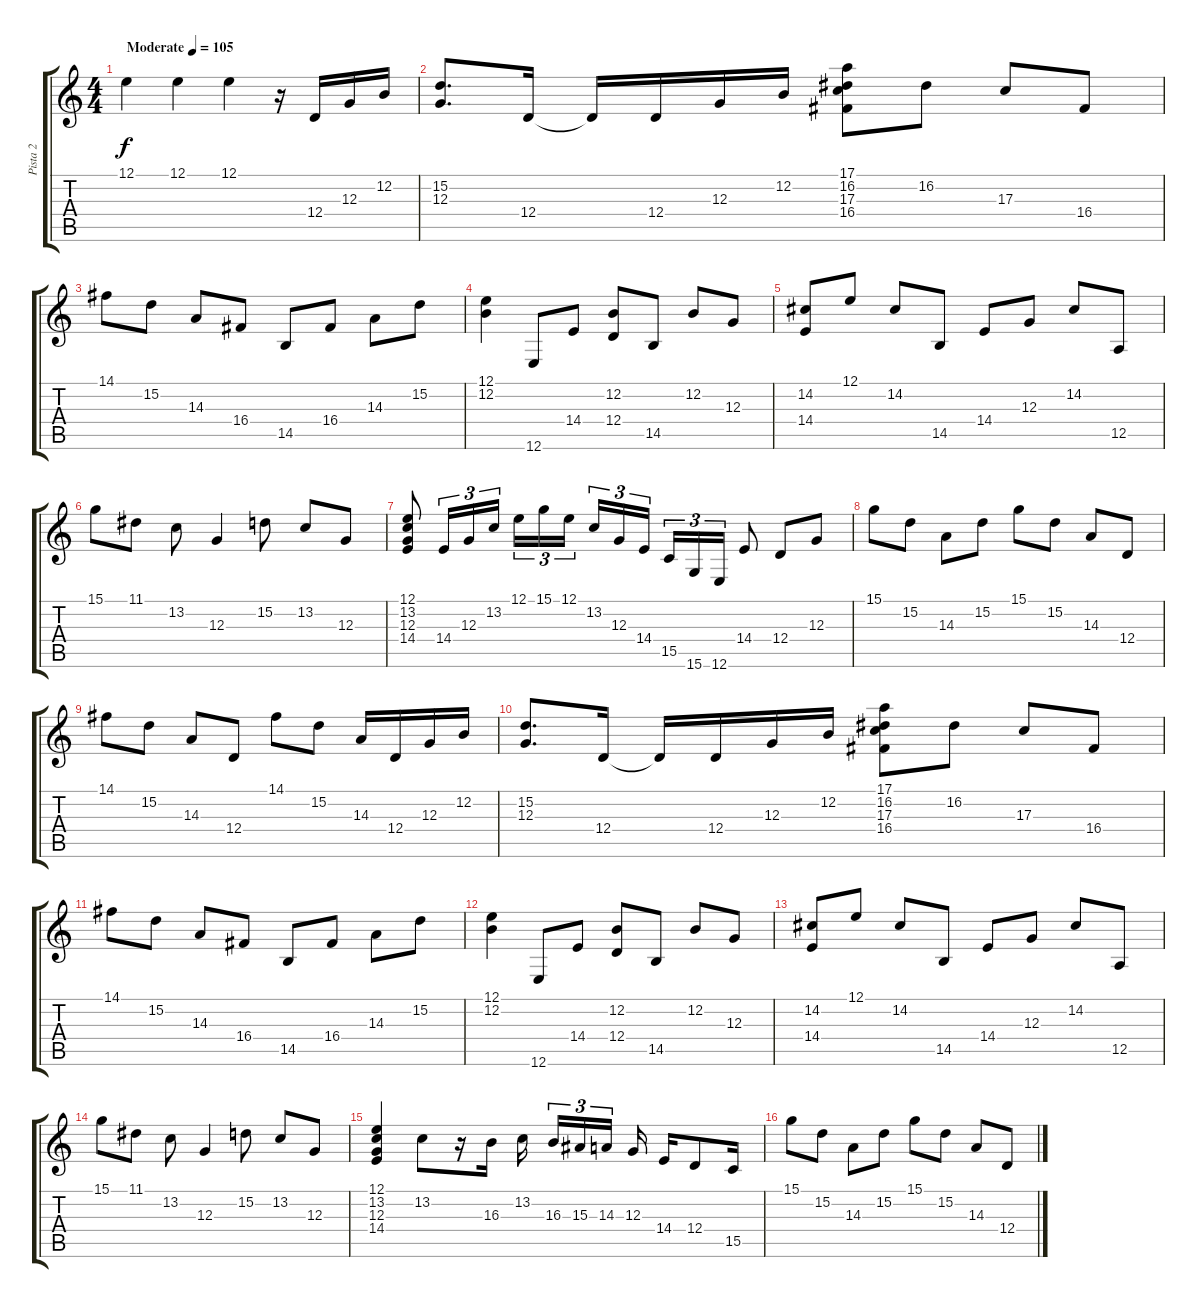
\track ("Pista 2" "Pista 2") {instrument brightacousticpiano}
\staff {score tabs}
\tuning (E4 B3 G3 D3 A2 E2) {hide}
\ts (4 4)
\tempo (105 "Moderate")
\clef g2
\ks c
12.1.4{dy f instrument brightacousticpiano} 12.1.4 12.1.4 r.16 12.4.16 12.3.16 12.2.16 |
(15.2 12.3).8{d} 12.4.16 12.4{t}.16 12.4.16 12.3.16 12.2.16 (17.1 16.2 17.3 16.4).8 16.2.8 17.3.8 16.4.8 |
14.1.8 15.2.8 14.3.8 16.4.8 14.5.8 16.4.8 14.3.8 15.2.8 |
(12.1 12.2).4 12.6.8 14.4.8 (12.2 12.4).8 14.5.8 12.2.8 12.3.8 |
(14.2 14.4).8 12.1.8 14.2.8 14.5.8 14.4.8 12.3.8 14.2.8 12.5.8 |
15.1.8 11.1.8 13.2.8 12.3.4 15.2.8 13.2.8 12.3.8 |
(12.1 13.2 12.3 14.4).8 14.4.16{tu (3 2)} 12.3.16{tu (3 2)} 13.2.16{tu (3 2)} 12.1.16{tu (3 2)} 15.1.16{tu (3 2)} 12.1.16{tu (3 2) beam splitsecondary} 13.2.16{tu (3 2)} 12.3.16{tu (3 2)} 14.4.16{tu (3 2)} 15.5.16{tu (3 2)} 15.6.16{tu (3 2)} 12.6.16{tu (3 2)} 14.4.8 12.4.8 12.3.8 |
15.1.8 15.2.8 14.3.8 15.2.8 15.1.8 15.2.8 14.3.8 12.4.8 |
14.1.8 15.2.8 14.3.8 12.4.8 14.1.8 15.2.8 14.3.16 12.4.16 12.3.16 12.2.16 |
(15.2 12.3).8{d} 12.4.16 12.4{t}.16 12.4.16 12.3.16 12.2.16 (17.1 16.2 17.3 16.4).8 16.2.8 17.3.8 16.4.8 |
14.1.8 15.2.8 14.3.8 16.4.8 14.5.8 16.4.8 14.3.8 15.2.8 |
(12.1 12.2).4 12.6.8 14.4.8 (12.2 12.4).8 14.5.8 12.2.8 12.3.8 |
(14.2 14.4).8 12.1.8 14.2.8 14.5.8 14.4.8 12.3.8 14.2.8 12.5.8 |
15.1.8 11.1.8 13.2.8 12.3.4 15.2.8 13.2.8 12.3.8 |
(12.1 13.2 12.3 14.4).4 13.2.8 r.16 16.3.16 13.2.16{beam splitsecondary} 16.3.16{tu (3 2)} 15.3.16{tu (3 2)} 14.3.16{tu (3 2) beam splitsecondary} 12.3.16 14.4.16 12.4.8 15.5.16 |
15.1.8 15.2.8 14.3.8 15.2.8 15.1.8 15.2.8 14.3.8 12.4.8
